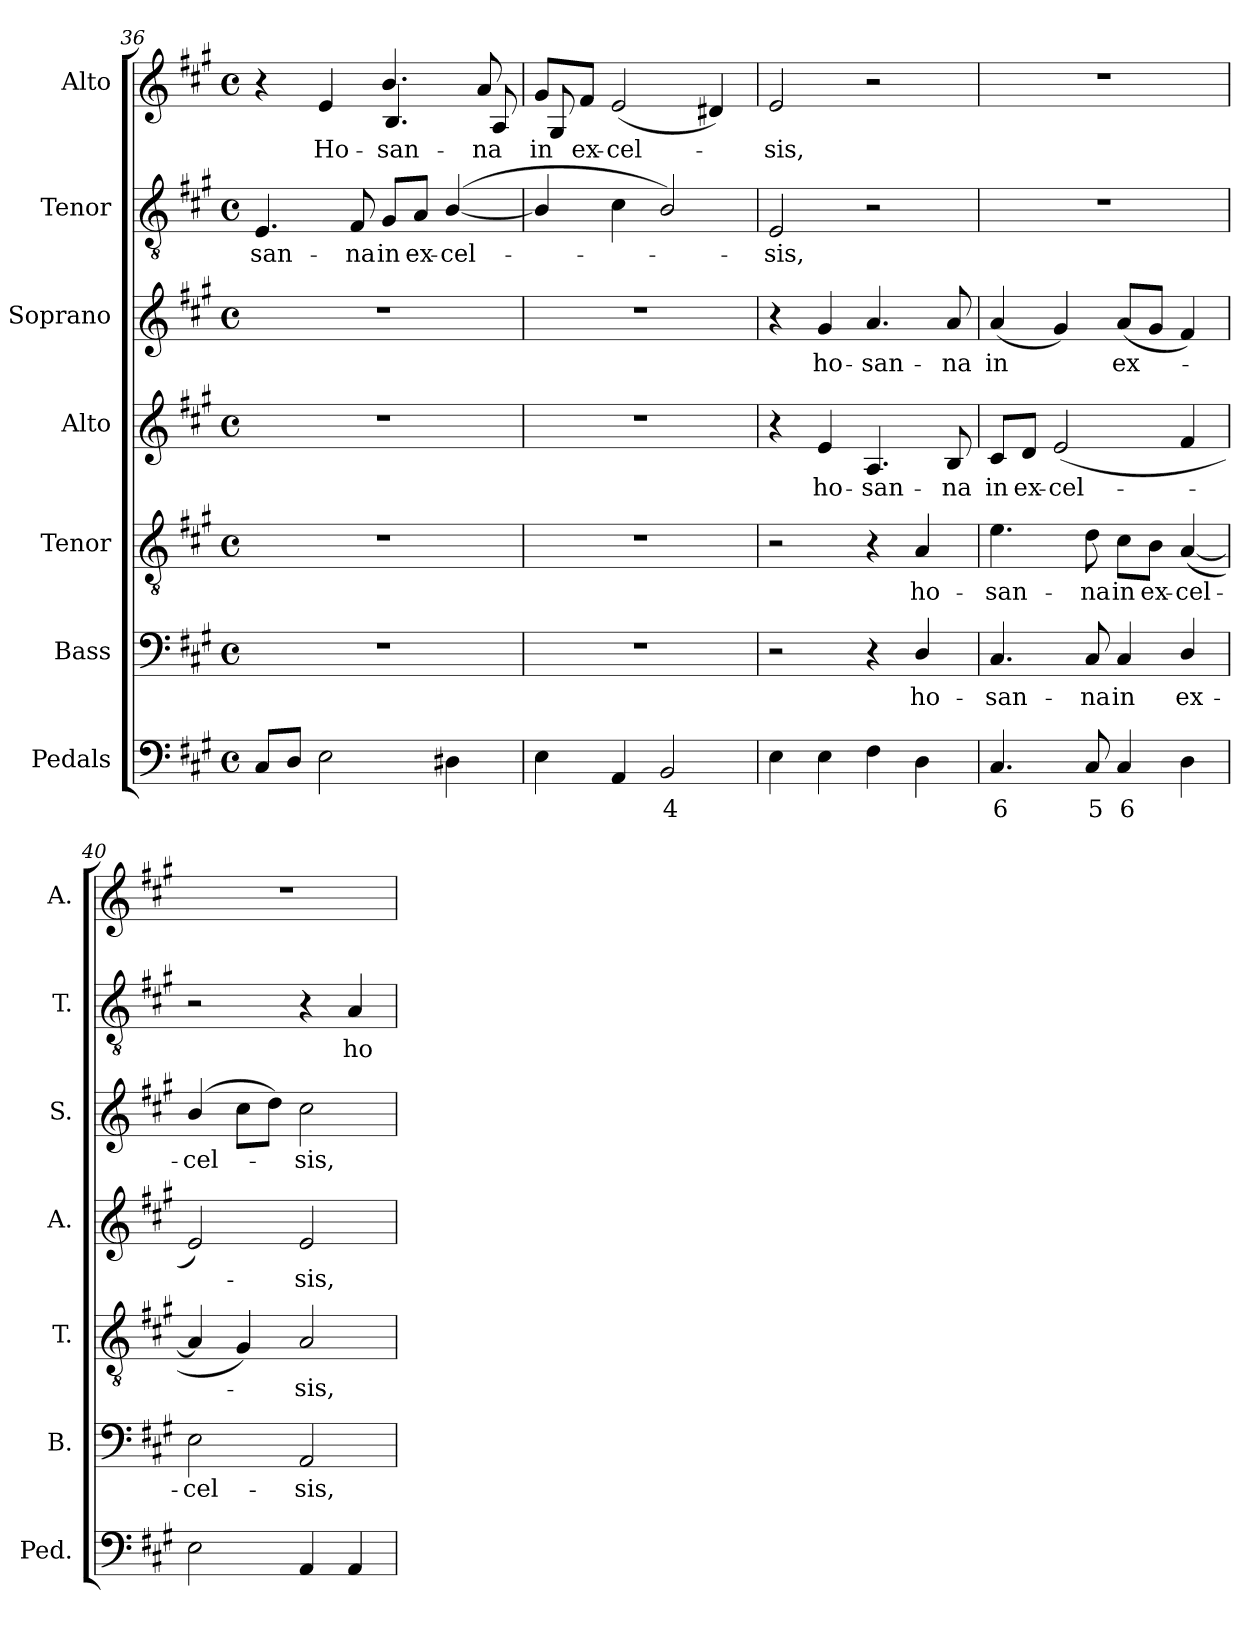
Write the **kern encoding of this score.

**kern	**text	**kern	**text	**kern	**text	**kern	**text	**kern	**text	**kern	**text	**kern	**text
*part7	*part7	*part6	*part6	*part5	*part5	*part4	*part4	*part3	*part3	*part2	*part2	*part1	*part1
*staff7	*staff7	*staff6	*staff6	*staff5	*staff5	*staff4	*staff4	*staff3	*staff3	*staff2	*staff2	*staff1	*staff1
*I"Pedals	*	*I"Bass	*	*I"Tenor	*	*I"Alto	*	*I"Soprano	*	*I"Tenor	*	*I"Alto	*
*I'Ped.	*	*I'B.	*	*I'T.	*	*I'A.	*	*I'S.	*	*I'T.	*	*I'A.	*
*clefF4	*	*clefF4	*	*clefGv2	*	*clefG2	*	*clefG2	*	*clefGv2	*	*clefG2	*
*	*	*	*	*ITrd7c12	*	*	*	*	*	*ITrd7c12	*	*	*
*k[f#c#g#]	*	*k[f#c#g#]	*	*k[f#c#g#]	*	*k[f#c#g#]	*	*k[f#c#g#]	*	*k[f#c#g#]	*	*k[f#c#g#]	*
*A:	*	*A:	*	*A:	*	*A:	*	*A:	*	*A:	*	*A:	*
*M4/4	*	*M4/4	*	*M4/4	*	*M4/4	*	*M4/4	*	*M4/4	*	*M4/4	*
*met(c)	*	*met(c)	*	*met(c)	*	*met(c)	*	*met(c)	*	*met(c)	*	*met(c)	*
=36	=36	=36	=36	=36	=36	=36	=36	=36	=36	=36	=36	=36	=36
!	!	!	!	!	!	!	!	!	!	!	!LO:LY:b:color=#000000	!	!
*	*	*	*	*	*	*	*	*	*	*	*	*^	*
8C#i/L	.	1r	.	1r	.	1r	.	1r	.	4.EEi/	-san-	4r	2ryy	.
8Di/J	.	.	.	.	.	.	.	.	.	.	.	.	.	.
!	!	!	!	!	!	!	!	!	!	!	!	!	!	!LO:LY:b:color=#000000
2Ei\	.	.	.	.	.	.	.	.	.	.	.	4ei/	.	Ho-
!	!	!	!	!	!	!	!	!	!	!	!LO:LY:b:color=#000000	!	!	!
.	.	.	.	.	.	.	.	.	.	8FF#i/	-na	.	.	.
!	!	!	!	!	!	!	!	!	!	!	!LO:LY:b:color=#000000	!	!	!
!	!	!	!	!	!	!	!	!	!	!	!	!	!	!LO:LY:b:color=#000000
.	.	.	.	.	.	.	.	.	.	8GG#i/L	in	4.bi/	4.Bi/	-san-
!	!	!	!	!	!	!	!	!	!	!	!LO:LY:b:color=#000000	!	!	!
.	.	.	.	.	.	.	.	.	.	8AAi/J	ex-	.	.	.
!	!	!	!	!	!	!	!	!	!	!	!LO:LY:b:color=#000000	!	!	!
4D#Xi\	.	.	.	.	.	.	.	.	.	([4BBi/	-cel-	.	.	.
!	!	!	!	!	!	!	!	!	!	!	!	!	!	!LO:LY:b:color=#000000
.	.	.	.	.	.	.	.	.	.	.	.	8ai/	8Ai/	-na
=37	=37	=37	=37	=37	=37	=37	=37	=37	=37	=37	=37	=37	=37	=37
!	!	!	!	!	!	!	!	!	!	!	!	!	!	!LO:LY:b:color=#000000
4Ei\	.	1r	.	1r	.	1r	.	1r	.	4BBi/]	.	8g#i/L	8G#i/	in
!	!	!	!	!	!	!	!	!	!	!	!	!	!	!LO:LY:b:color=#000000
.	.	.	.	.	.	.	.	.	.	.	.	8f#i/J	8ryy	ex-
!	!	!	!	!	!	!	!	!	!	!	!	!	!	!LO:LY:b:color=#000000
4AAi/	.	.	.	.	.	.	.	.	.	4C#i\	.	(2ei/	4ryy	-cel-
!	!LO:LY:b:color=#000000	!	!	!	!	!	!	!	!	!	!	!	!	!
2BBi/	4	.	.	.	.	.	.	.	.	2BBi/)	.	.	2ryy	.
.	.	.	.	.	.	.	.	.	.	.	.	4d#Xi/)	.	.
*	*	*	*	*	*	*	*	*	*	*	*	*v	*v	*
=38	=38	=38	=38	=38	=38	=38	=38	=38	=38	=38	=38	=38	=38
!	!	!	!	!	!	!	!	!	!	!	!LO:LY:b:color=#000000	!	!
!	!	!	!	!	!	!	!	!	!	!	!	!	!LO:LY:b:color=#000000
4Ei\	.	2r	.	2r	.	4r	.	4r	.	2EEi/	-sis,	2ei/	-sis,
!	!	!	!	!	!	!	!LO:LY:b:color=#000000	!	!	!	!	!	!
!	!	!	!	!	!	!	!	!	!LO:LY:b:color=#000000	!	!	!	!
4Ei\	.	.	.	.	.	4ei/	ho-	4g#i/	ho-	.	.	.	.
!	!	!	!	!	!	!	!LO:LY:b:color=#000000	!	!	!	!	!	!
!	!	!	!	!	!	!	!	!	!LO:LY:b:color=#000000	!	!	!	!
4F#i\	.	4r	.	4r	.	4.Ai/	-san-	4.ai/	-san-	2r	.	2r	.
!	!	!	!LO:LY:b:color=#000000	!	!	!	!	!	!	!	!	!	!
!	!	!	!	!	!LO:LY:b:color=#000000	!	!	!	!	!	!	!	!
4Di\	.	4Di/	ho-	4AAi/	ho-	.	.	.	.	.	.	.	.
!	!	!	!	!	!	!	!LO:LY:b:color=#000000	!	!	!	!	!	!
!	!	!	!	!	!	!	!	!	!LO:LY:b:color=#000000	!	!	!	!
.	.	.	.	.	.	8Bi/	-na	8ai/	-na	.	.	.	.
!!LO:PB:g=z
=39	=39	=39	=39	=39	=39	=39	=39	=39	=39	=39	=39	=39	=39
!	!LO:LY:b:color=#000000	!	!	!	!	!	!	!	!	!	!	!	!
!	!	!	!LO:LY:b:color=#000000	!	!	!	!	!	!	!	!	!	!
!	!	!	!	!	!LO:LY:b:color=#000000	!	!	!	!	!	!	!	!
!	!	!	!	!	!	!	!LO:LY:b:color=#000000	!	!	!	!	!	!
!	!	!	!	!	!	!	!	!	!LO:LY:b:color=#000000	!	!	!	!
4.C#i/	6	4.C#i/	-san-	4.Ei\	-san-	8c#i/L	in	(4ai/	in	1r	.	1r	.
!	!	!	!	!	!	!	!LO:LY:b:color=#000000	!	!	!	!	!	!
.	.	.	.	.	.	8di/J	ex-	.	.	.	.	.	.
!	!	!	!	!	!	!	!LO:LY:b:color=#000000	!	!	!	!	!	!
.	.	.	.	.	.	(2ei/	-cel-	4g#i/)	.	.	.	.	.
!	!LO:LY:b:color=#000000	!	!	!	!	!	!	!	!	!	!	!	!
!	!	!	!LO:LY:b:color=#000000	!	!	!	!	!	!	!	!	!	!
!	!	!	!	!	!LO:LY:b:color=#000000	!	!	!	!	!	!	!	!
8C#i/	5	8C#i/	-na	8Di\	-na	.	.	.	.	.	.	.	.
!	!LO:LY:b:color=#000000	!	!	!	!	!	!	!	!	!	!	!	!
!	!	!	!LO:LY:b:color=#000000	!	!	!	!	!	!	!	!	!	!
!	!	!	!	!	!LO:LY:b:color=#000000	!	!	!	!	!	!	!	!
!	!	!	!	!	!	!	!	!	!LO:LY:b:color=#000000	!	!	!	!
4C#i/	6	4C#i/	in	8C#i\L	in	.	.	(8ai/L	ex-	.	.	.	.
!	!	!	!	!	!LO:LY:b:color=#000000	!	!	!	!	!	!	!	!
.	.	.	.	8BBi\J	ex-	.	.	8g#i/J	.	.	.	.	.
!	!	!	!LO:LY:b:color=#000000	!	!	!	!	!	!	!	!	!	!
!	!	!	!	!	!LO:LY:b:color=#000000	!	!	!	!	!	!	!	!
4Di\	.	4Di/	ex-	([4AAi/	-cel-	4f#i/	.	4f#i/)	.	.	.	.	.
=40	=40	=40	=40	=40	=40	=40	=40	=40	=40	=40	=40	=40	=40
!	!	!	!LO:LY:b:color=#000000	!	!	!	!	!	!	!	!	!	!
!	!	!	!	!	!	!	!	!	!LO:LY:b:color=#000000	!	!	!	!
2Ei\	.	2Ei\	-cel-	4AAi/]	.	2ei/)	.	(4bi/	-cel-	2r	.	1r	.
.	.	.	.	4GG#i/)	.	.	.	8cc#i\L	.	.	.	.	.
.	.	.	.	.	.	.	.	8ddi\J)	.	.	.	.	.
!	!	!	!LO:LY:b:color=#000000	!	!	!	!	!	!	!	!	!	!
!	!	!	!	!	!LO:LY:b:color=#000000	!	!	!	!	!	!	!	!
!	!	!	!	!	!	!	!LO:LY:b:color=#000000	!	!	!	!	!	!
!	!	!	!	!	!	!	!	!	!LO:LY:b:color=#000000	!	!	!	!
4AAi/	.	2AAi/	-sis,	2AAi/	-sis,	2ei/	-sis,	2cc#i\	-sis,	4r	.	.	.
!	!	!	!	!	!	!	!	!	!	!	!LO:LY:b:color=#000000	!	!
4AAi/	.	.	.	.	.	.	.	.	.	4AAi/	ho-	.	.
=	=	=	=	=	=	=	=	=	=	=	=	=	=
*-	*-	*-	*-	*-	*-	*-	*-	*-	*-	*-	*-	*-	*-
